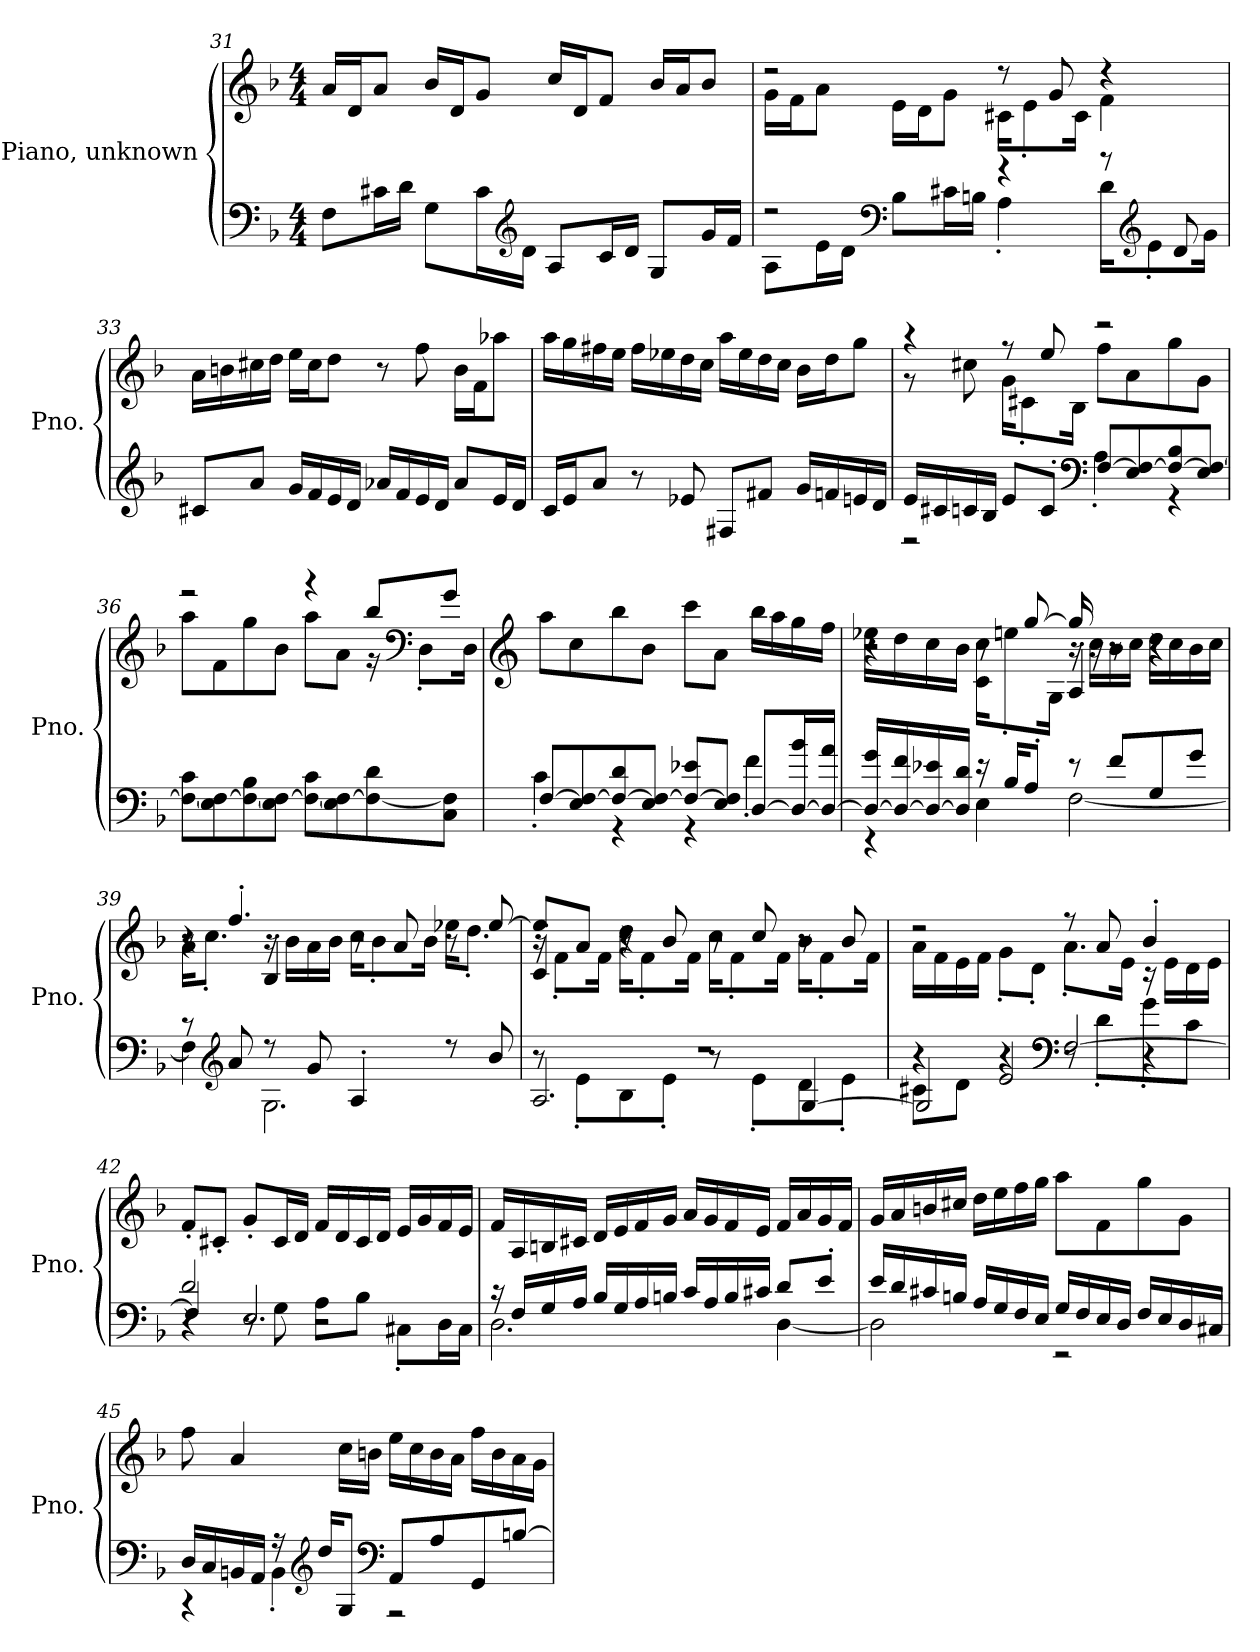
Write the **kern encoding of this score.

**kern	**kern
*part1	*part1
*staff2	*staff1
*I"Piano, unknown	*
*I'Pno.	*
!!LO:LB:g=z
*clefF4	*clefG2
*k[b-]	*k[b-]
*M4/4	*M4/4
=31	=31
8F\L	16a/LL
.	16d/J
16c#X\L	8a/J
16d\JJ	.
8G\L	16b-/LL
.	16d/J
16c#\L	8g/J
*clefG2	*
16d\JJ	.
8A/L	16cc/LL
.	16d/J
16c#/L	8f/J
16d/JJ	.
8G/L	16b-/LL
.	16a/J
16g/L	8b-/J
16f/JJ	.
=32	=32
*^	*^
2r	8A\L	2r	16g\LL
.	.	.	16f\J
.	16e\L	.	8a\J
.	16d\JJ	.	.
*clefF4	*	*	*
.	8B-\L	.	16e\LL
.	.	.	16d\J
.	16c#X\L	.	8g\J
.	16Bn\JJ	.	.
4r	4A'\	8r	16c#X\KL
.	.	.	8e'\
.	.	8g/	.
.	.	.	16c#\Jk
8r	16d\KL	4r	4f\
*clefG2	*	*	*
.	8e'\	.	.
8d/	.	.	.
.	16g\Jk	.	.
*v	*v	*	*
*	*v	*v
!!LO:LB:g=z
=33	=33
8c#X/L	16a\LL
.	16bn\
8a/J	16cc#X\
.	16dd\JJ
16g/LL	16ee\LL
16f/	16cc#\J
16e/	8dd\J
16d/JJ	.
16a-X/LL	8r
16f/	.
16e/	8ff\
16d/JJ	.
8a-/L	16b\LL
.	16f\J
16e/L	8aa-X\J
16d/JJ	.
=34	=34
16c/LL	16aa\LL
16e/J	16gg\
8a/J	16ff#X\
.	16ee\JJ
8r	16ff#\LL
.	16ee-X\
8e-X/	16dd\
.	16cc\JJ
8F#X/L	16aa\LL
.	16ee-\
8f#X/J	16dd\
.	16cc\JJ
16g/LL	16b-\LL
16fn/	16dd\J
16en/	8gg\J
16d/JJ	.
!!LO:LB:g=z
=35	=35
*^	*^
16e/LL	2r	4r	8r
16c#X/	.	.	.
16cn/	.	.	8cc#X\
16B-/JJ	.	.	.
8e/L	.	8r	16g\KL
.	.	.	8c#X'\
8c'/J	.	8ee/	.
.	.	.	16B-\Jk
*clefF4	*	*	*
[8F/L	4A'\	2r	8ff\L
8E/ 8F/_	.	.	8a\
8F/_ 8B-/	4r	.	8gg\
8E/ 8F/_J	.	.	8g\J
*v	*v	*	*
=36	=36	=36
8F\_ 8c\L	2r	8aa\L
8E\ 8F\_	.	8f\
8F\_ 8B-\	.	8gg\
8E\ 8F\_J	.	8b-\J
8F\_ 8c\L	4r	8aa\L
8E\ 8F\_	.	8a\J
8F\_ 8d\	8bb-/L	16r
*	*clefF4	*
.	.	8D'\L
8C\ 8F\]J	8g/J	.
.	.	16D\Jk
*	*v	*v
!!LO:LB:g=z
=37	=37
*	*clefG2
*^	*
[8F/L	4c'\	8aa\L
8E/ 8F/_	.	8cc\
8F/_ 8d/	4r	8bb-\
8E/ 8F/_J	.	8b-\J
8F/_ 8e-X/L	4r	8ccc\L
8E/ 8F/]J	.	8a\J
[8D/L	4f'\	16bb-\LL
.	.	16aa\
16D/_ 16b-/L	.	16gg\
16D/_ 16a/JJ	.	16ff\JJ
=38	=38	=38
*	*	*^
*	*	*	*^
16D/_ 16g/LL	4r	4r	16ee-X\LL	2r
16D/_ 16f/	.	.	16dd\	.
16D/_ 16e-X/	.	.	16cc\	.
16D/] 16d/JJ	.	.	16b-\JJ	.
16r	4E\	8r	16c\ 16cc\KL	.
16B-/KL	.	.	8een'\	.
8A'/J	.	[8gg/	.	.
.	.	.	16G\Jk	.
8r	[2F\	16gg/]	16r	4A'/
.	.	16r	16cc\LL	.
8f/L	.	8r	16b-\	.
.	.	.	16cc\JJ	.
8G/	.	4r	16dd\LL	4r
.	.	.	16cc\	.
8g/J	.	.	16b-\	.
.	.	.	16cc\JJ	.
!!LO:PB:g=z	!!	!!
=39	=39	=39	=39	=39
8r	4F\]	8r	16a\KL	4r
.	.	.	8.cc'\J	.
*clefG2	*	*	*	*
8a/	.	4.ff'/	.	.
8r	2.G\	.	16r	4B-'/
.	.	.	16b-\LL	.
8g/	.	.	16a\	.
.	.	.	16b-\JJ	.
4A'/	.	8r	16cc\KL	2r
.	.	.	8b-'\	.
.	.	8a/	.	.
.	.	.	16b-\Jk	.
8r	.	8r	16ee-X\KL	.
.	.	.	8.dd'\J	.
8b-/	.	[8ee-/	.	.
=40	=40	=40	=40	=40
*	*^	*	*	*
1r	8r	2.A/	8ee-/L]	16r	4c'/
.	.	.	.	8f'\L	.
.	8e'\L	.	8a/J	.	.
.	.	.	.	16f\Jk	.
.	8B-\	.	8r	16dd\KL	4r
.	.	.	.	8f'\	.
.	8e'\J	.	8b-/	.	.
.	.	.	.	16f\Jk	.
.	8r	.	8r	16cc\KL	2r
.	.	.	.	8f'\	.
.	8e'\L	.	8cc/	.	.
.	.	.	.	16f\Jk	.
.	8d\	[4G/	8r	16b-\KL	.
.	.	.	.	8f'\	.
.	8e'\J	.	8b-/	.	.
.	.	.	.	16f\Jk	.
*	*	*	*	*v	*v
!!LO:LB:g=z
=41	=41	=41	=41	=41
4r	8c#X\L	2G/]	2r	16a\LL
.	.	.	.	16f\
.	8d\J	.	.	16e\
.	.	.	.	16f\JJ
2e/	4r	.	.	8g'\L
.	.	.	.	8d'\J
*clefF4	*	*	*	*
.	8r	[2F/	8r	8.a'\L
.	8d'\L	.	8a/	.
.	.	.	.	16e\Jk
4r	8g'\	.	4b-'/	16r
.	.	.	.	16e\LL
.	8c#\J	.	.	16d\
.	.	.	.	16e\JJ
*	*	*	*v	*v
=42	=42	=42	=42
2d/	4r	4F/]	8f'/L
.	.	.	8c#X'/J
.	8r	2.E/	8g'/L
.	8G\	.	16c#/L
.	.	.	16d/JJ
2r	8A\L	.	16f/LL
.	.	.	16d/
.	8B-\J	.	16c#/
.	.	.	16d/JJ
.	8C#X'\L	.	16e/LL
.	.	.	16g/
.	16D\L	.	16f/
.	16C#\JJ	.	16e/JJ
*	*v	*v	*
!!LO:LB:g=z
=43	=43	=43
16r	2.D\	16f/LL
16F/LL	.	16A/
16G/	.	16Bn/
16A/JJ	.	16c#X/JJ
16B-/LL	.	16d/LL
16G/	.	16e/
16A/	.	16f/
16Bn/JJ	.	16g/JJ
16c/LL	.	16a/LL
16A/	.	16g/
16B/	.	16f/
16c#X/JJ	.	16e/JJ
8d/L	[4D\	16f/LL
.	.	16a/
8e'/J	.	16g/
.	.	16f/JJ
=44	=44	=44
16e/LL	2D\]	16g/LL
16d/	.	16a/
16c#X/	.	16bn/
16Bn/JJ	.	16cc#X/JJ
16A/LL	.	16dd\LL
16G/	.	16ee\
16F/	.	16ff\
16E/JJ	.	16gg\JJ
16G/LL	2r	8aa\L
16F/	.	.
16E/	.	8f\
16D/JJ	.	.
16F/LL	.	8gg\
16E/	.	.
16D/	.	8g\J
16C#X/JJ	.	.
!!LO:LB:g=z
=45	=45	=45
16D/LL	4r	8ff\
16C/	.	.
16BBn/	.	4a/
16AA/JJ	.	.
16r	4BB'\	.
*clefG2	*	*
16dd/KL	.	.
8G/J	.	16cc\LL
.	.	16bn\JJ
*clefF4	*	*
8AA/L	2r	16ee\LL
.	.	16cc\
8A/	.	16b\
.	.	16a\JJ
8GG/	.	16ff\LL
.	.	16b\
[8Bn/J	.	16a\
.	.	16g\JJ
*v	*v	*
=	=
*-	*-
